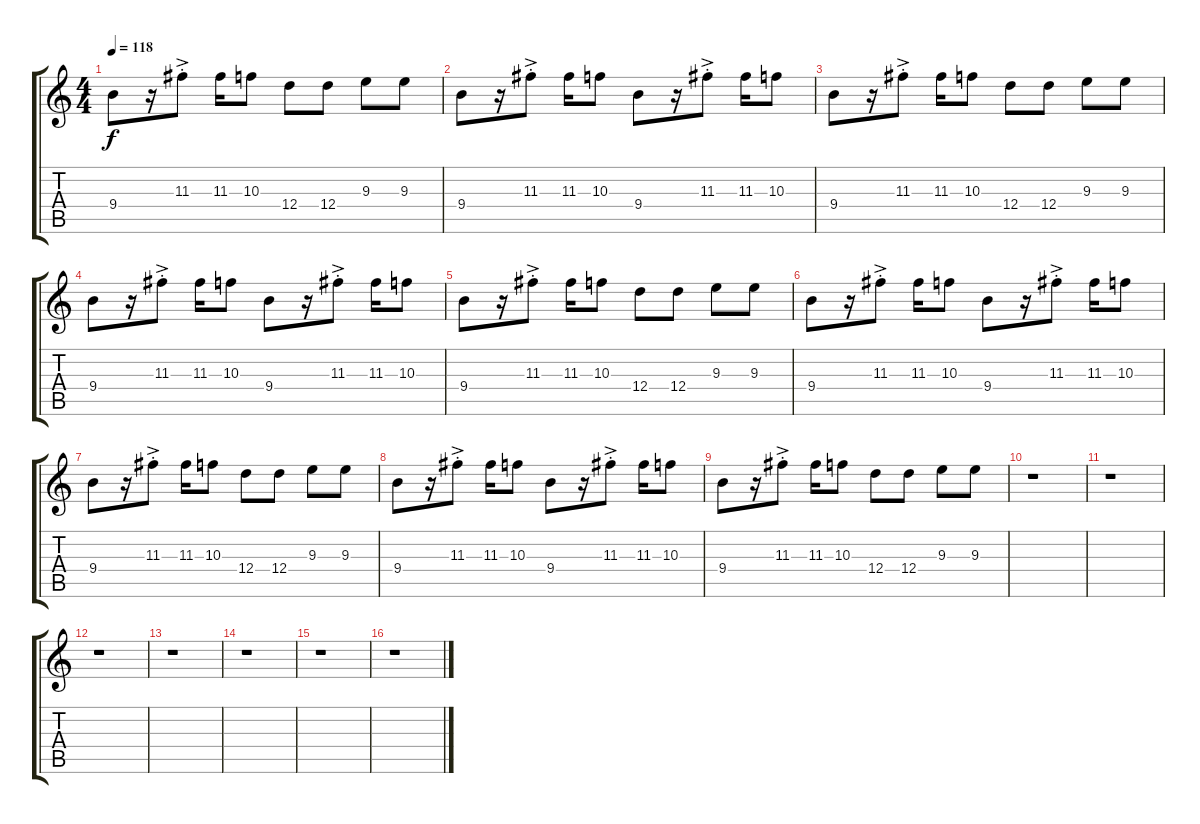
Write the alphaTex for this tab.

\track "" {instrument overdrivenguitar}
\staff {score tabs}
\tuning (E4 B3 G3 D3 A2 E2) {hide}
\ts (4 4)
\tempo 118
\clef g2
\ks c
9.4.8{dy f} r.16 11.3{ac st}.8 11.3.16 10.3.8 12.4.8 12.4.8 9.3.8 9.3.8 |
9.4.8 r.16 11.3{ac st}.8 11.3.16 10.3.8 9.4.8 r.16 11.3{ac st}.8 11.3.16 10.3.8 |
9.4.8 r.16 11.3{ac st}.8 11.3.16 10.3.8 12.4.8 12.4.8 9.3.8 9.3.8 |
9.4.8 r.16 11.3{ac st}.8 11.3.16 10.3.8 9.4.8 r.16 11.3{ac st}.8 11.3.16 10.3.8 |
9.4.8 r.16 11.3{ac st}.8 11.3.16 10.3.8 12.4.8 12.4.8 9.3.8 9.3.8 |
9.4.8 r.16 11.3{ac st}.8 11.3.16 10.3.8 9.4.8 r.16 11.3{ac st}.8 11.3.16 10.3.8 |
9.4.8 r.16 11.3{ac st}.8 11.3.16 10.3.8 12.4.8 12.4.8 9.3.8 9.3.8 |
9.4.8 r.16 11.3{ac st}.8 11.3.16 10.3.8 9.4.8 r.16 11.3{ac st}.8 11.3.16 10.3.8 |
9.4.8 r.16 11.3{ac st}.8 11.3.16 10.3.8 12.4.8 12.4.8 9.3.8 9.3.8 |
r.1 |
r.1 |
r.1 |
r.1 |
r.1 |
r.1 |
r.1
